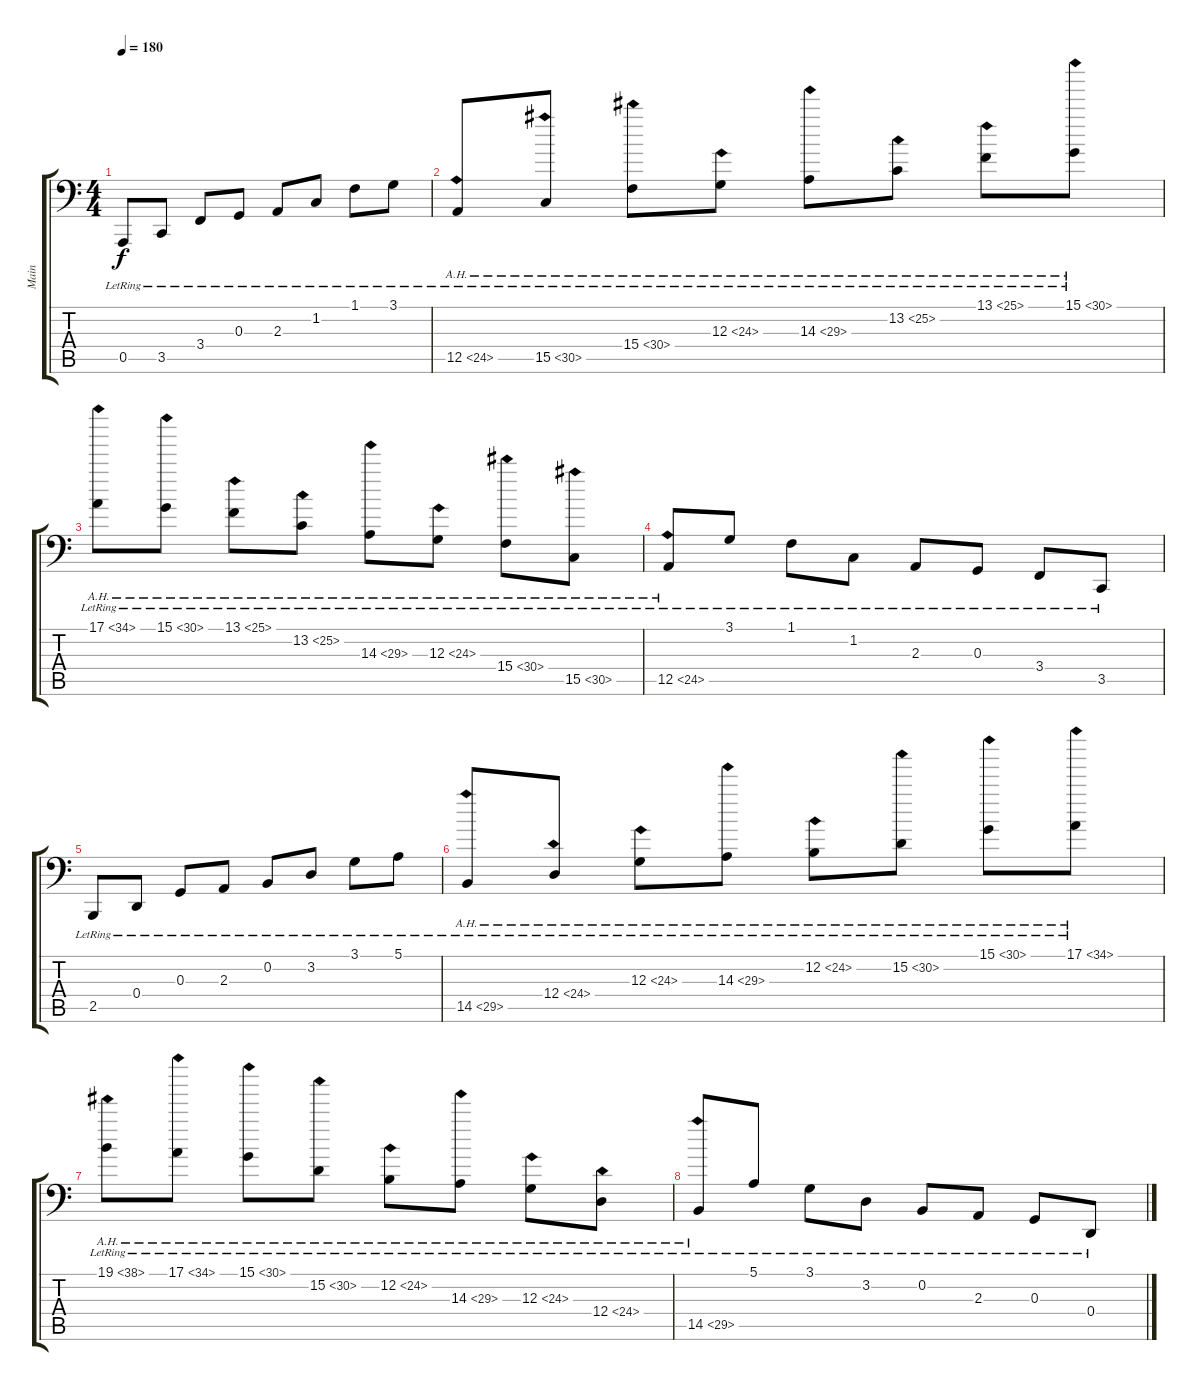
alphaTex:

\track ("Main" "Main") {instrument acousticgrandpiano}
\staff {score tabs}
\tuning (E3 B2 G2 D2 A1 E1) {hide}
\ts (4 4)
\tempo 180
\clef f4
\ks c
0.5{lr}.8{dy f} 3.5{lr}.8 3.4{lr}.8 0.3{lr}.8 2.3{lr}.8 1.2{lr}.8 1.1{lr}.8 3.1{lr}.8 |
12.5{ah 12 lr}.8 15.5{ah 15 lr}.8 15.4{ah 15 lr}.8 12.3{ah 12 lr}.8 14.3{ah 15 lr}.8 13.2{ah 12 lr}.8 13.1{ah 12 lr}.8 15.1{ah 15 lr}.8 |
17.1{ah 17 lr}.8 15.1{ah 15 lr}.8 13.1{ah 12 lr}.8 13.2{ah 12 lr}.8 14.3{ah 15 lr}.8 12.3{ah 12 lr}.8 15.4{ah 15 lr}.8 15.5{ah 15 lr}.8 |
12.5{ah 12 lr}.8 3.1{lr}.8 1.1{lr}.8 1.2{lr}.8 2.3{lr}.8 0.3{lr}.8 3.4{lr}.8 3.5{lr}.8 |
2.5{lr}.8 0.4{lr}.8 0.3{lr}.8 2.3{lr}.8 0.2{lr}.8 3.2{lr}.8 3.1{lr}.8 5.1{lr}.8 |
14.5{ah 15 lr}.8 12.4{ah 12 lr}.8 12.3{ah 12 lr}.8 14.3{ah 15 lr}.8 12.2{ah 12 lr}.8 15.2{ah 15 lr}.8 15.1{ah 15 lr}.8 17.1{ah 17 lr}.8 |
19.1{ah 19 lr}.8 17.1{ah 17 lr}.8 15.1{ah 15 lr}.8 15.2{ah 15 lr}.8 12.2{ah 12 lr}.8 14.3{ah 15 lr}.8 12.3{ah 12 lr}.8 12.4{ah 12 lr}.8 |
14.5{ah 15 lr}.8 5.1{lr}.8 3.1{lr}.8 3.2{lr}.8 0.2{lr}.8 2.3{lr}.8 0.3{lr}.8 0.4{lr}.8
